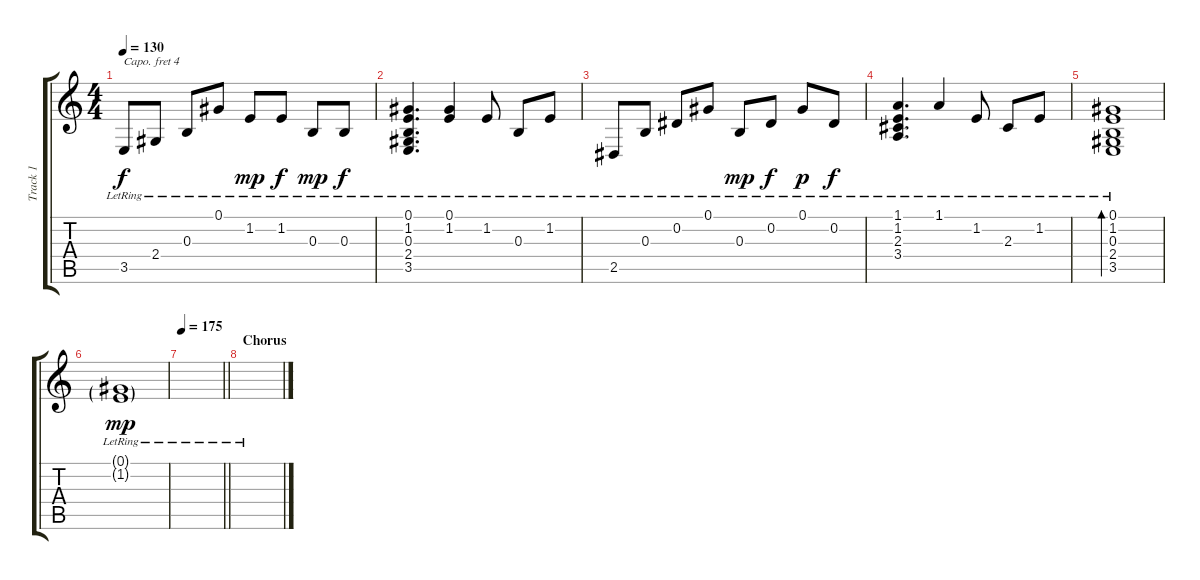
\track ("Track 1" "Track 1") {instrument electricgrandpiano}
\staff {score tabs}
\capo 4
\tuning (E4 B3 G3 D3 A2 E2) {hide}
\ts (4 4)
\tempo 130
\clef g2
\ks c
3.5{lr}.8{dy f} 2.4{lr}.8 0.3{lr}.8 0.1{lr}.8 1.2{lr}.8{dy mp} 1.2{lr}.8{dy f} 0.3{lr}.8{dy mp} 0.3{lr}.8{dy f} |
(0.1{lr} 1.2{lr} 0.3{lr} 2.4{lr} 3.5{lr}).4{d} (0.1{lr} 1.2).4 1.2{lr}.8 0.3{lr}.8 1.2{lr}.8 |
2.5{lr}.8 0.3{lr}.8 0.2{lr}.8 0.1{lr}.8 0.3{lr}.8{dy mp} 0.2{lr}.8{dy f} 0.1{lr}.8{dy p} 0.2{lr}.8{dy f} |
(1.1{lr} 1.2{lr} 2.3{lr} 3.4{lr}).4{d} 1.1{lr}.4 1.2{lr}.8 2.3{lr}.8 1.2{lr}.8 |
(0.1{lr} 1.2{lr} 0.3{lr} 2.4{lr} 3.5{lr}).1{bd 480} |
(0.1{g lr} 1.2{g lr}).1{dy mp} |
\tempo 175
\barLineRight lightlight
|
\section ("" "Chorus")
